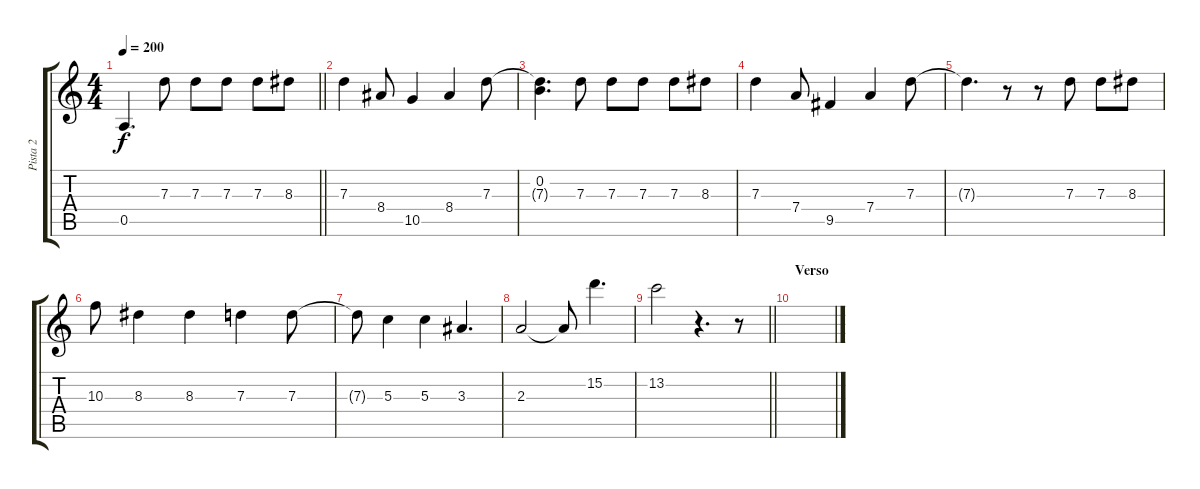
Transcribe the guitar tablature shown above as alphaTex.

\track ("Pista 2" "Pista 2") {instrument overdrivenguitar}
\staff {score tabs}
\tuning (E4 B3 G3 D3 A2 E2) {hide}
\ts (4 4)
\tempo 200
\clef g2
\barLineRight lightlight
\ks c
0.5{t}.4{d dy f} 7.3.8 7.3.8 7.3.8 7.3.8 8.3.8 |
\section ("" "")
7.3.4 8.4.8 10.5.4 8.4.4 7.3.8 |
(0.2 7.3{t}).4{d} 7.3.8 7.3.8 7.3.8 7.3.8 8.3.8 |
7.3.4 7.4.8 9.5.4 7.4.4 7.3.8 |
7.3{t}.4{d} r.8 r.8 7.3.8 7.3.8 8.3.8 |
10.3.8 8.3.4 8.3.4 7.3.4 7.3.8 |
7.3{t}.8 5.3.4 5.3.4 3.3.4{d} |
2.3.2 2.3{t}.8 15.2.4{d} |
\barLineRight lightlight
13.2.2 r.4{d} r.8 |
\section ("" "Verso")
